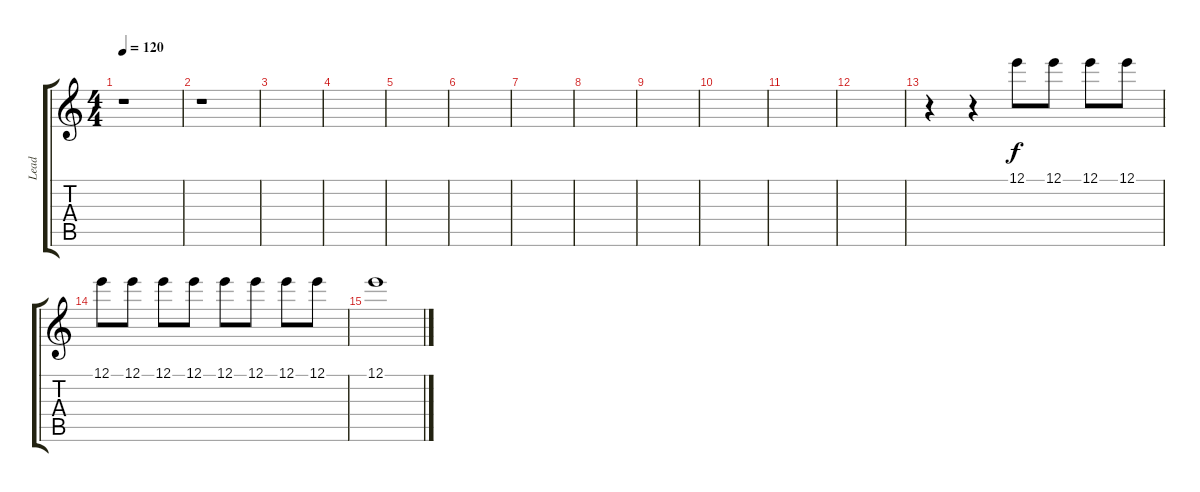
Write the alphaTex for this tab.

\track ("Lead" "Lead") {instrument overdrivenguitar}
\staff {score tabs}
\tuning (E4 B3 G3 D3 A2 E2) {hide}
\ts (4 4)
\tempo 120
\clef g2
\ks c
r.1{dy f} |
r.1 |
|
|
|
|
|
|
|
|
|
|
r.4 r.4 12.1.8 12.1.8 12.1.8 12.1.8 |
12.1.8 12.1.8 12.1.8 12.1.8 12.1.8 12.1.8 12.1.8 12.1.8 |
12.1.1
